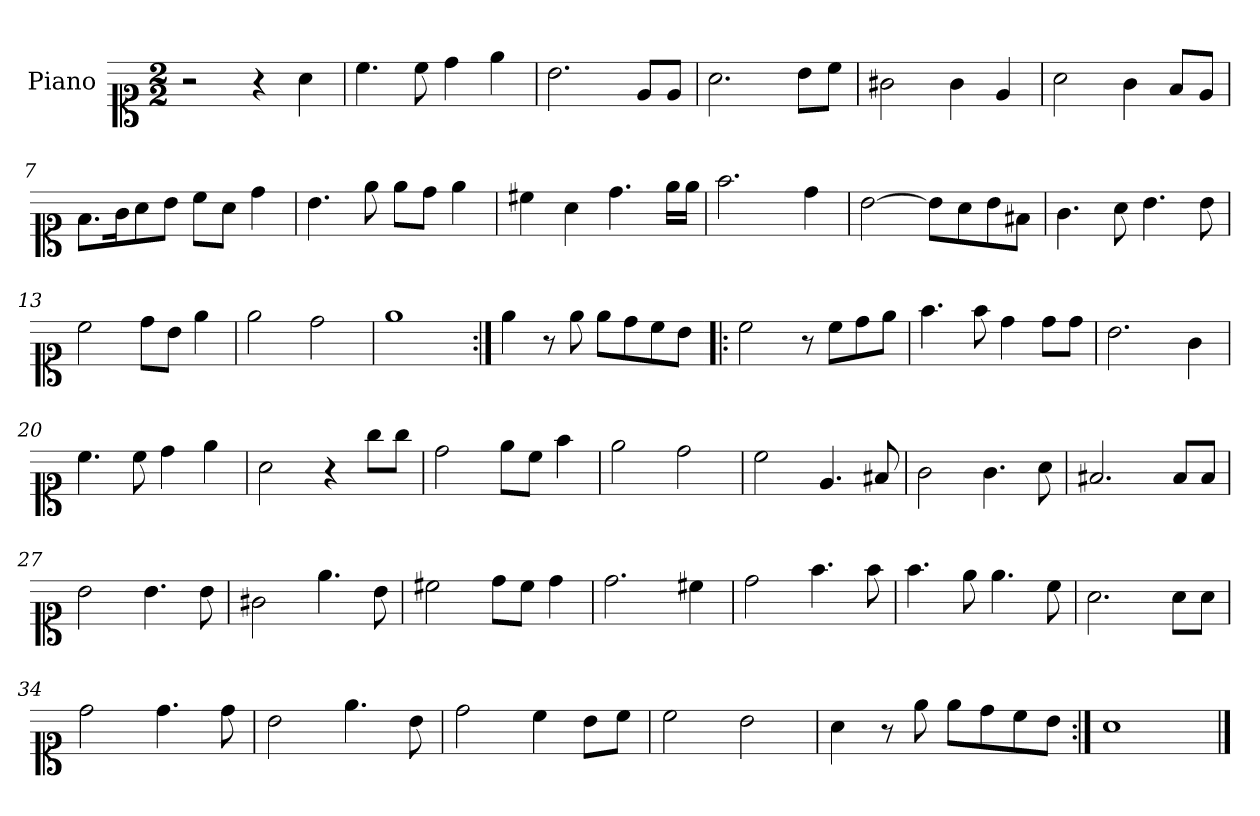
**kern
*part1
*staff1
*I"Piano
*I'Pno.
*clefC1
*k[]
*M2/2
=1
2r
4r
4a\
=2
4.cc\
8cc\
4dd\
4ee\
=3
2.b\
8e/L
8e/J
=4
2.a\
8b\L
8cc\J
=5
2g#X\
4g#\
4e/
=6
2a\
4g\
8f/L
8e/J
=7
8.f\L
16g\K
8a\
8b\J
8cc\L
8a\J
4dd\
=8
4.b\
8ee\
8ee\L
8dd\J
4ee\
!!LO:LB:g=z
=9
4cc#X\
4a\
4.dd\
16ee\LL
16ee\JJ
=10
2.ff\
4dd\
=11
[2b\
8b\L]
8a\
8b\
8f#X\J
=12
4.g\
8a\
4.b\
8b\
=13
2cc\
8dd\L
8b\J
4ee\
=14
2ee\
2dd\
=15
1ee
=16:|!
4ee\
8r
8ee\
8ee\L
8dd\
8cc\
8b\J
!!LO:LB:g=z
=17!|:
2cc\
8r
8cc\L
8dd\
8ee\J
=18
4.ff\
8ff\
4dd\
8dd\L
8dd\J
=19
2.b\
4g\
=20
4.cc\
8cc\
4dd\
4ee\
=21
2a\
4r
8gg\L
8gg\J
=22
2dd\
8ee\L
8cc\J
4ff\
=23
2ee\
2dd\
=24
2cc\
4.e/
8f#X/
!!LO:LB:g=z
=25
2g\
4.g\
8a\
=26
2.f#X/
8f#/L
8f#/J
=27
2b\
4.b\
8b\
=28
2g#X\
4.ee\
8b\
=29
2cc#X\
8dd\L
8cc#\J
4dd\
=30
2.dd\
4cc#X\
=31
2dd\
4.ff\
8ff\
=32
4.ff\
8ee\
4.ee\
8cc\
=33
2.a\
8a\L
8a\J
!!LO:LB:g=z
=34
2dd\
4.dd\
8dd\
=35
2b\
4.ee\
8b\
=36
2dd\
4cc\
8b\L
8cc\J
=37
2cc\
2b\
=38
4a\
8r
8ee\
8ee\L
8dd\
8cc\
8b\J
=39:|!
1a
==
*-
